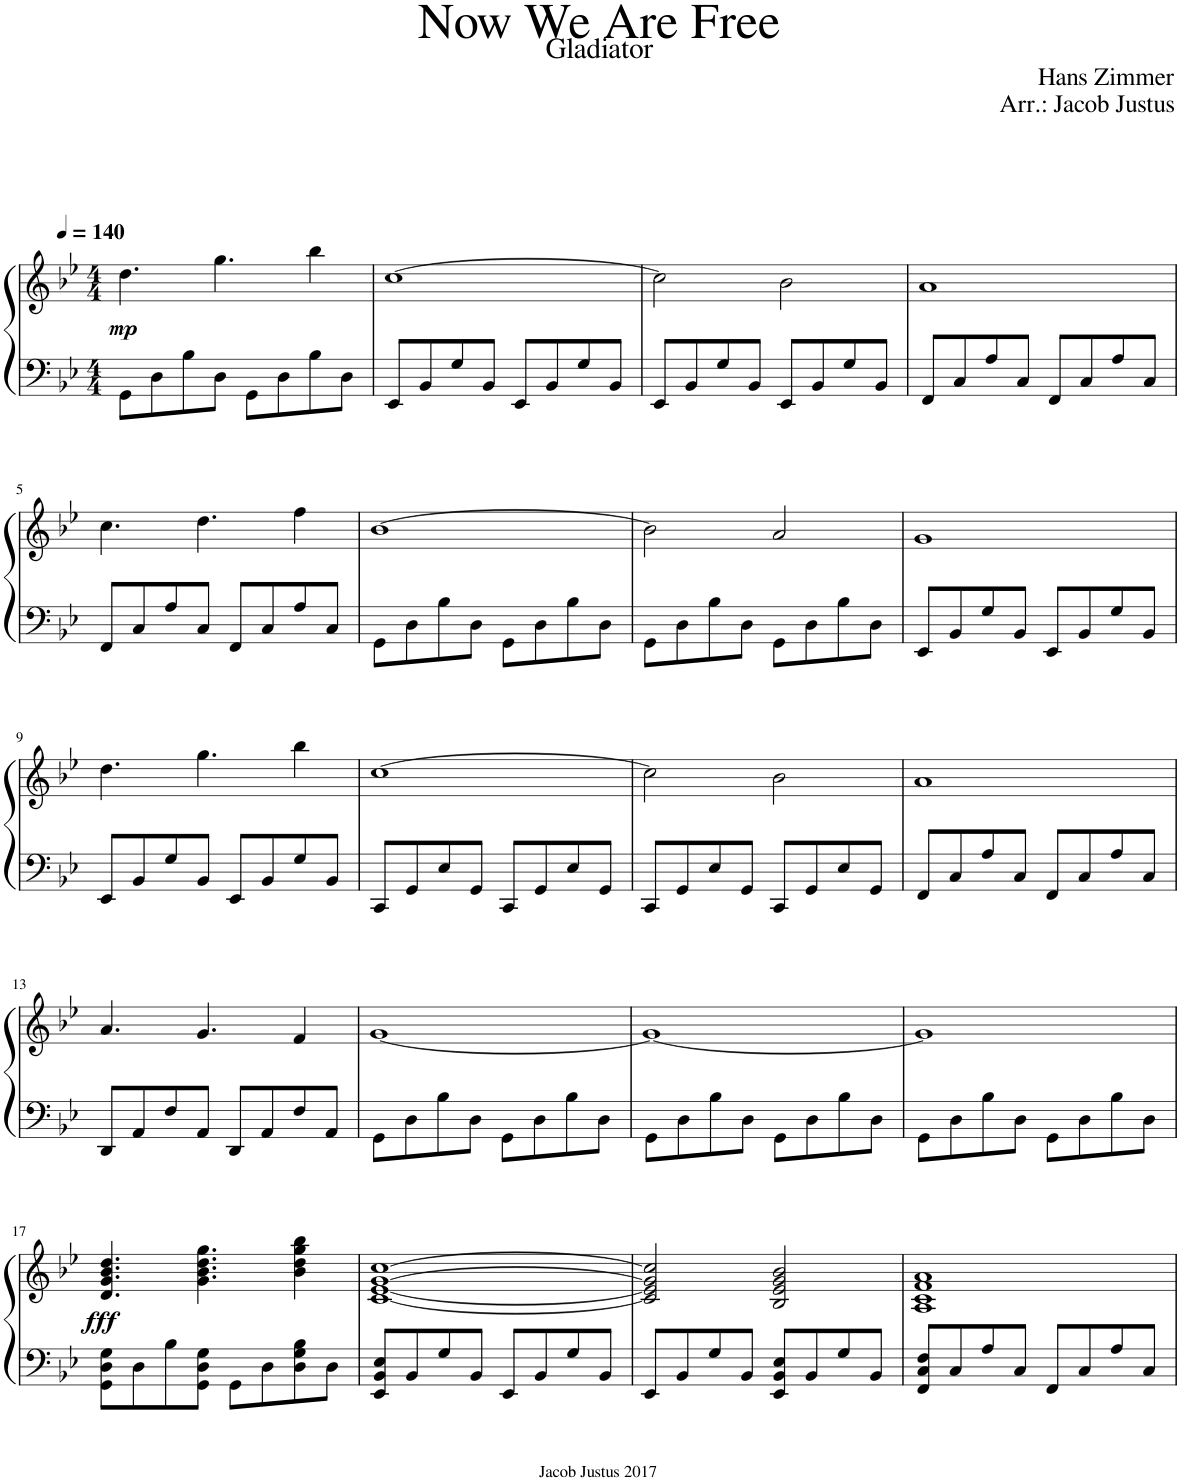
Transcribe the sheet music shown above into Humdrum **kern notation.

**kern	**kern	**dynam
*part1	*part1	*part1
*staff2	*staff1	*staff1/2
*I"Piano	*	*
*I'Pno.	*	*
*clefF4	*clefG2	*
*k[b-e-]	*k[b-e-]	*
*M4/4	*M4/4	*
*MM140	*MM140	*
=1	=1	=1
!	!	!LO:DY:b
8GG\L	4.dd\	mp
8D\	.	.
8B-\	.	.
8D\J	4.gg\	.
8GG\L	.	.
8D\	.	.
8B-\	4bb-\	.
8D\J	.	.
=2	=2	=2
8EE-/L	[1cc	.
8BB-/	.	.
8G/	.	.
8BB-/J	.	.
8EE-/L	.	.
8BB-/	.	.
8G/	.	.
8BB-/J	.	.
=3	=3	=3
8EE-/L	2cc\]	.
8BB-/	.	.
8G/	.	.
8BB-/J	.	.
8EE-/L	2b-\	.
8BB-/	.	.
8G/	.	.
8BB-/J	.	.
=4	=4	=4
8FF/L	1a	.
8C/	.	.
8A/	.	.
8C/J	.	.
8FF/L	.	.
8C/	.	.
8A/	.	.
8C/J	.	.
!!LO:LB:g=z
=5	=5	=5
8FF/L	4.cc\	.
8C/	.	.
8A/	.	.
8C/J	4.dd\	.
8FF/L	.	.
8C/	.	.
8A/	4ff\	.
8C/J	.	.
=6	=6	=6
8GG\L	[1b-	.
8D\	.	.
8B-\	.	.
8D\J	.	.
8GG\L	.	.
8D\	.	.
8B-\	.	.
8D\J	.	.
=7	=7	=7
8GG\L	2b-\]	.
8D\	.	.
8B-\	.	.
8D\J	.	.
8GG\L	2a/	.
8D\	.	.
8B-\	.	.
8D\J	.	.
=8	=8	=8
8EE-/L	1g	.
8BB-/	.	.
8G/	.	.
8BB-/J	.	.
8EE-/L	.	.
8BB-/	.	.
8G/	.	.
8BB-/J	.	.
!!LO:LB:g=z
=9	=9	=9
8EE-/L	4.dd\	.
8BB-/	.	.
8G/	.	.
8BB-/J	4.gg\	.
8EE-/L	.	.
8BB-/	.	.
8G/	4bb-\	.
8BB-/J	.	.
=10	=10	=10
8CC/L	[1cc	.
8GG/	.	.
8E-/	.	.
8GG/J	.	.
8CC/L	.	.
8GG/	.	.
8E-/	.	.
8GG/J	.	.
=11	=11	=11
8CC/L	2cc\]	.
8GG/	.	.
8E-/	.	.
8GG/J	.	.
8CC/L	2b-\	.
8GG/	.	.
8E-/	.	.
8GG/J	.	.
=12	=12	=12
8FF/L	1a	.
8C/	.	.
8A/	.	.
8C/J	.	.
8FF/L	.	.
8C/	.	.
8A/	.	.
8C/J	.	.
!!LO:LB:g=z
=13	=13	=13
8DD/L	4.a/	.
8AA/	.	.
8F/	.	.
8AA/J	4.g/	.
8DD/L	.	.
8AA/	.	.
8F/	4f/	.
8AA/J	.	.
=14	=14	=14
8GG\L	[1g	.
8D\	.	.
8B-\	.	.
8D\J	.	.
8GG\L	.	.
8D\	.	.
8B-\	.	.
8D\J	.	.
=15	=15	=15
8GG\L	1g_	.
8D\	.	.
8B-\	.	.
8D\J	.	.
8GG\L	.	.
8D\	.	.
8B-\	.	.
8D\J	.	.
=16	=16	=16
8GG\L	1g]	.
8D\	.	.
8B-\	.	.
8D\J	.	.
8GG\L	.	.
8D\	.	.
8B-\	.	.
8D\J	.	.
!!LO:LB:g=z
=17	=17	=17
!	!	!LO:DY:b
8GG\ 8D\ 8G\L	4.d/ 4.g/ 4.b-/ 4.dd/	fff
8D\	.	.
8B-\	.	.
8GG\ 8D\ 8G\J	4.g\ 4.b-\ 4.dd\ 4.gg\	.
8GG\L	.	.
8D\	.	.
8D\ 8G\ 8B-\	4b-\ 4dd\ 4gg\ 4bb-\	.
8D\J	.	.
=18	=18	=18
8EE-/ 8BB-/ 8E-/L	[1c [1e- [1g [1cc	.
8BB-/	.	.
8G/	.	.
8BB-/J	.	.
8EE-/L	.	.
8BB-/	.	.
8G/	.	.
8BB-/J	.	.
=19	=19	=19
8EE-/L	2c/] 2e-/] 2g/] 2cc/]	.
8BB-/	.	.
8G/	.	.
8BB-/J	.	.
8EE-/ 8BB-/ 8E-/L	2B-/ 2e-/ 2g/ 2b-/	.
8BB-/	.	.
8G/	.	.
8BB-/J	.	.
=20	=20	=20
8FF/ 8C/ 8F/L	1A 1c 1f 1a	.
8C/	.	.
8A/	.	.
8C/J	.	.
8FF/L	.	.
8C/	.	.
8A/	.	.
8C/J	.	.
=	=	=
*-	*-	*-
